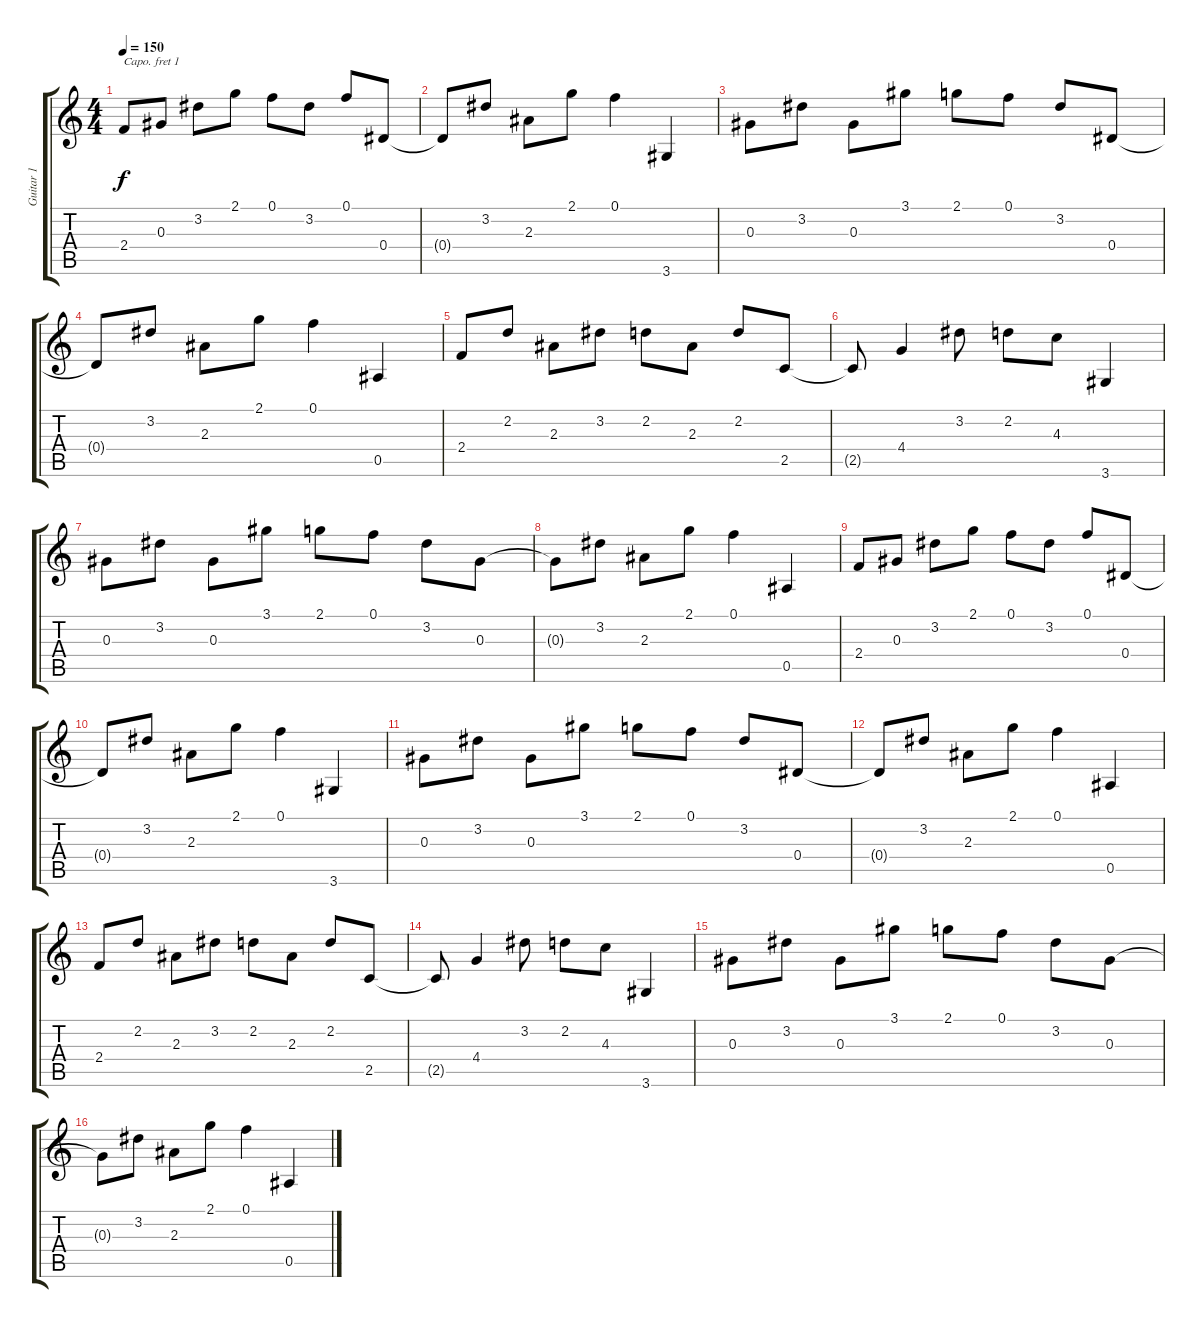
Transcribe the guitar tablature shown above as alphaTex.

\track ("Guitar 1" "Guitar 1") {instrument electricguitarclean}
\staff {score tabs}
\capo 1
\tuning (E4 B3 G3 D3 A2 E2) {hide}
\ts (4 4)
\tempo 150
\clef g2
\ks c
2.4.8{dy f} 0.3.8 3.2.8 2.1.8 0.1.8 3.2.8 0.1.8 0.4.8 |
0.4{t}.8 3.2.8 2.3.8 2.1.8 0.1.4 3.6.4 |
0.3.8 3.2.8 0.3.8 3.1.8 2.1.8 0.1.8 3.2.8 0.4.8 |
0.4{t}.8 3.2.8 2.3.8 2.1.8 0.1.4 0.5.4 |
2.4.8 2.2.8 2.3.8 3.2.8 2.2.8 2.3.8 2.2.8 2.5.8 |
2.5{t}.8 4.4.4 3.2.8 2.2.8 4.3.8 3.6.4 |
0.3.8 3.2.8 0.3.8 3.1.8 2.1.8 0.1.8 3.2.8 0.3.8 |
0.3{t}.8 3.2.8 2.3.8 2.1.8 0.1.4 0.5.4 |
2.4.8 0.3.8 3.2.8 2.1.8 0.1.8 3.2.8 0.1.8 0.4.8 |
0.4{t}.8 3.2.8 2.3.8 2.1.8 0.1.4 3.6.4 |
0.3.8 3.2.8 0.3.8 3.1.8 2.1.8 0.1.8 3.2.8 0.4.8 |
0.4{t}.8 3.2.8 2.3.8 2.1.8 0.1.4 0.5.4 |
2.4.8 2.2.8 2.3.8 3.2.8 2.2.8 2.3.8 2.2.8 2.5.8 |
2.5{t}.8 4.4.4 3.2.8 2.2.8 4.3.8 3.6.4 |
0.3.8 3.2.8 0.3.8 3.1.8 2.1.8 0.1.8 3.2.8 0.3.8 |
0.3{t}.8 3.2.8 2.3.8 2.1.8 0.1.4 0.5.4
